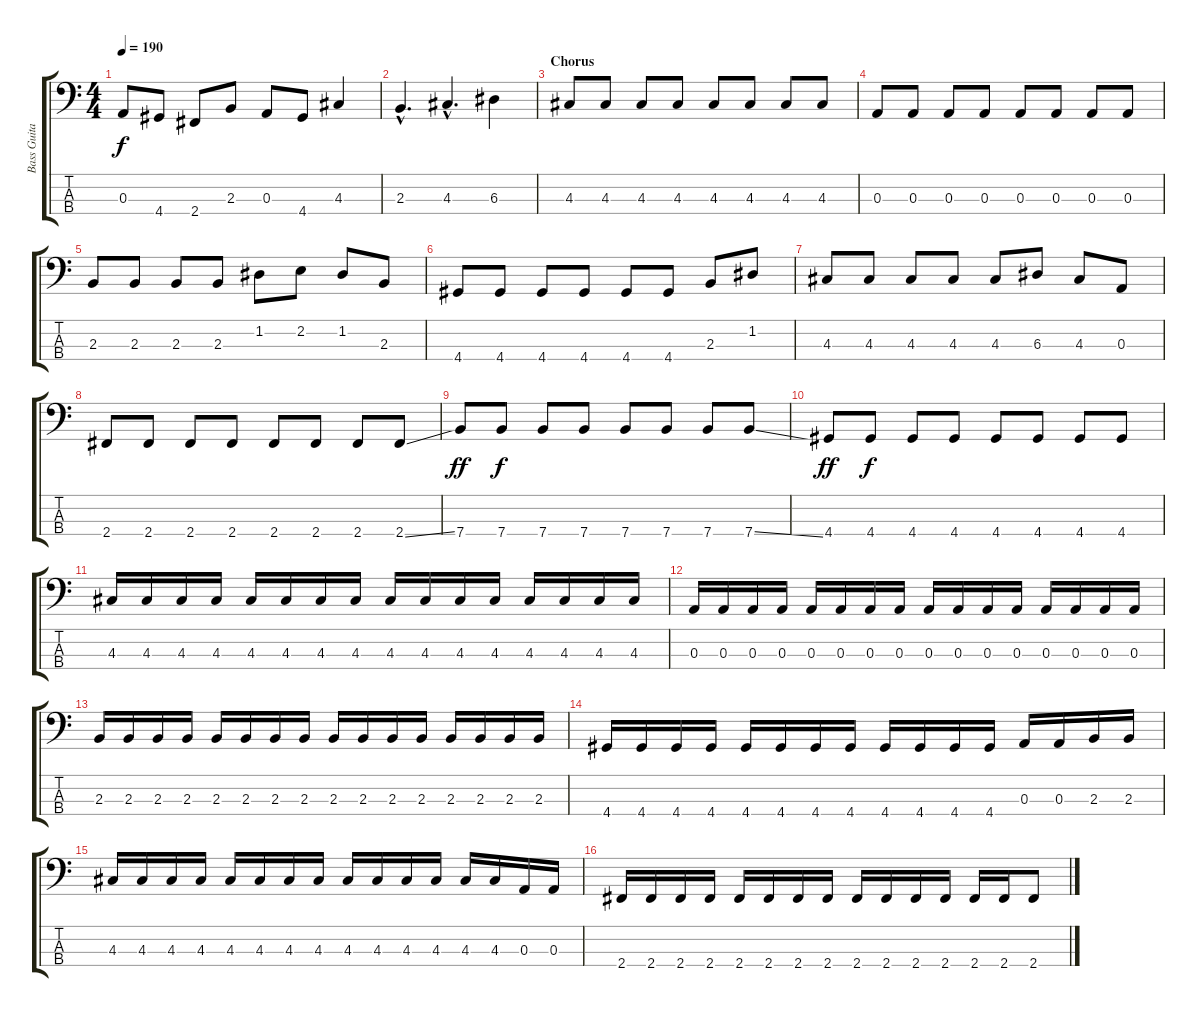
\track ("Bass Guitar" "Bass Guita") {instrument electricbassfinger}
\staff {score tabs}
\tuning (G2 D2 A1 E1) {hide}
\ts (4 4)
\tempo 190
\clef f4
\ks c
0.3.8{dy f} 4.4.8 2.4.8 2.3.8 0.3.8 4.4.8 4.3.4 |
2.3{hac}.4{d} 4.3{hac}.4{d} 6.3.4 |
\section ("" "Chorus")
4.3.8 4.3.8 4.3.8 4.3.8 4.3.8 4.3.8 4.3.8 4.3.8 |
0.3.8 0.3.8 0.3.8 0.3.8 0.3.8 0.3.8 0.3.8 0.3.8 |
2.3.8 2.3.8 2.3.8 2.3.8 1.2.8 2.2.8 1.2.8 2.3.8 |
4.4.8 4.4.8 4.4.8 4.4.8 4.4.8 4.4.8 2.3.8 1.2.8 |
4.3.8 4.3.8 4.3.8 4.3.8 4.3.8 6.3.8 4.3.8 0.3.8 |
2.4.8 2.4.8 2.4.8 2.4.8 2.4.8 2.4.8 2.4.8 2.4{ss}.8 |
7.4.8{dy ff} 7.4.8{dy f} 7.4.8 7.4.8 7.4.8 7.4.8 7.4.8 7.4{ss}.8 |
4.4.8{dy ff} 4.4.8{dy f} 4.4.8 4.4.8 4.4.8 4.4.8 4.4.8 4.4.8 |
4.3.16 4.3.16 4.3.16 4.3.16 4.3.16 4.3.16 4.3.16 4.3.16 4.3.16 4.3.16 4.3.16 4.3.16 4.3.16 4.3.16 4.3.16 4.3.16 |
0.3.16 0.3.16 0.3.16 0.3.16 0.3.16 0.3.16 0.3.16 0.3.16 0.3.16 0.3.16 0.3.16 0.3.16 0.3.16 0.3.16 0.3.16 0.3.16 |
2.3.16 2.3.16 2.3.16 2.3.16 2.3.16 2.3.16 2.3.16 2.3.16 2.3.16 2.3.16 2.3.16 2.3.16 2.3.16 2.3.16 2.3.16 2.3.16 |
4.4.16 4.4.16 4.4.16 4.4.16 4.4.16 4.4.16 4.4.16 4.4.16 4.4.16 4.4.16 4.4.16 4.4.16 0.3.16 0.3.16 2.3.16 2.3.16 |
4.3.16 4.3.16 4.3.16 4.3.16 4.3.16 4.3.16 4.3.16 4.3.16 4.3.16 4.3.16 4.3.16 4.3.16 4.3.16 4.3.16 0.3.16 0.3.16 |
2.4.16 2.4.16 2.4.16 2.4.16 2.4.16 2.4.16 2.4.16 2.4.16 2.4.16 2.4.16 2.4.16 2.4.16 2.4.16 2.4.16 2.4{ss}.8
